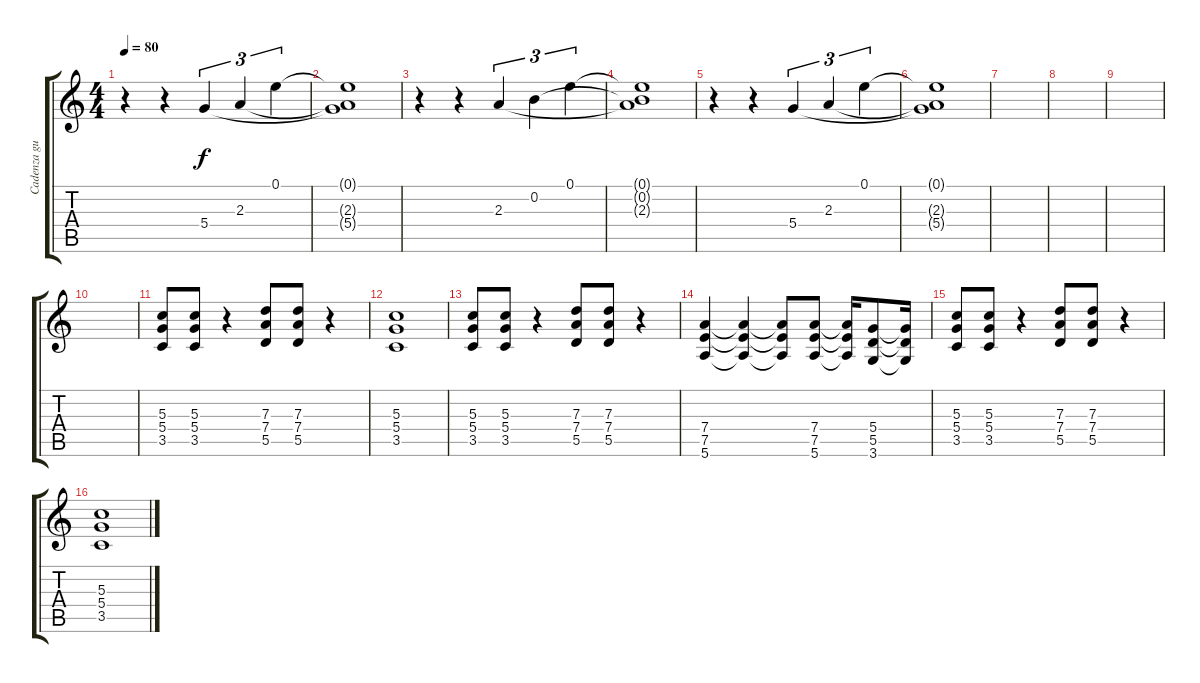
\track ("Cadenza guitar" "Cadenza gu") {instrument electricguitarclean}
\staff {score tabs}
\tuning (E4 B3 G3 D3 A2 E2) {hide}
\ts (4 4)
\tempo 80
\clef g2
\ks c
r.4{dy f} r.4 5.4.4{tu (3 2)} 2.3.4{tu (3 2)} 0.1.4{tu (3 2)} |
(0.1{t} 2.3{t} 5.4{t}).1 |
r.4 r.4 2.3.4{tu (3 2)} 0.2.4{tu (3 2)} 0.1.4{tu (3 2)} |
(0.1{t} 0.2{t} 2.3{t}).1 |
r.4 r.4 5.4.4{tu (3 2)} 2.3.4{tu (3 2)} 0.1.4{tu (3 2)} |
(0.1{t} 2.3{t} 5.4{t}).1 |
|
|
|
|
(5.3 5.4 3.5).8{volume 7 instrument distortionguitar} (5.3 5.4 3.5).8 r.4 (7.3 7.4 5.5).8 (7.3 7.4 5.5).8 r.4 |
(5.3 5.4 3.5).1 |
(5.3 5.4 3.5).8 (5.3 5.4 3.5).8 r.4 (7.3 7.4 5.5).8 (7.3 7.4 5.5).8 r.4 |
(7.4 7.5 5.6).4 (7.4{t} 7.5{t} 5.6{t}).4 (7.4{t} 7.5{t} 5.6{t}).8 (7.4 7.5 5.6).8 (7.4{t} 7.5{t} 5.6{t}).16 (5.4 5.5 3.6).8 (5.4{t} 5.5{t} 3.6{t}).16 |
(5.3 5.4 3.5).8 (5.3 5.4 3.5).8 r.4 (7.3 7.4 5.5).8 (7.3 7.4 5.5).8 r.4 |
(5.3 5.4 3.5).1
